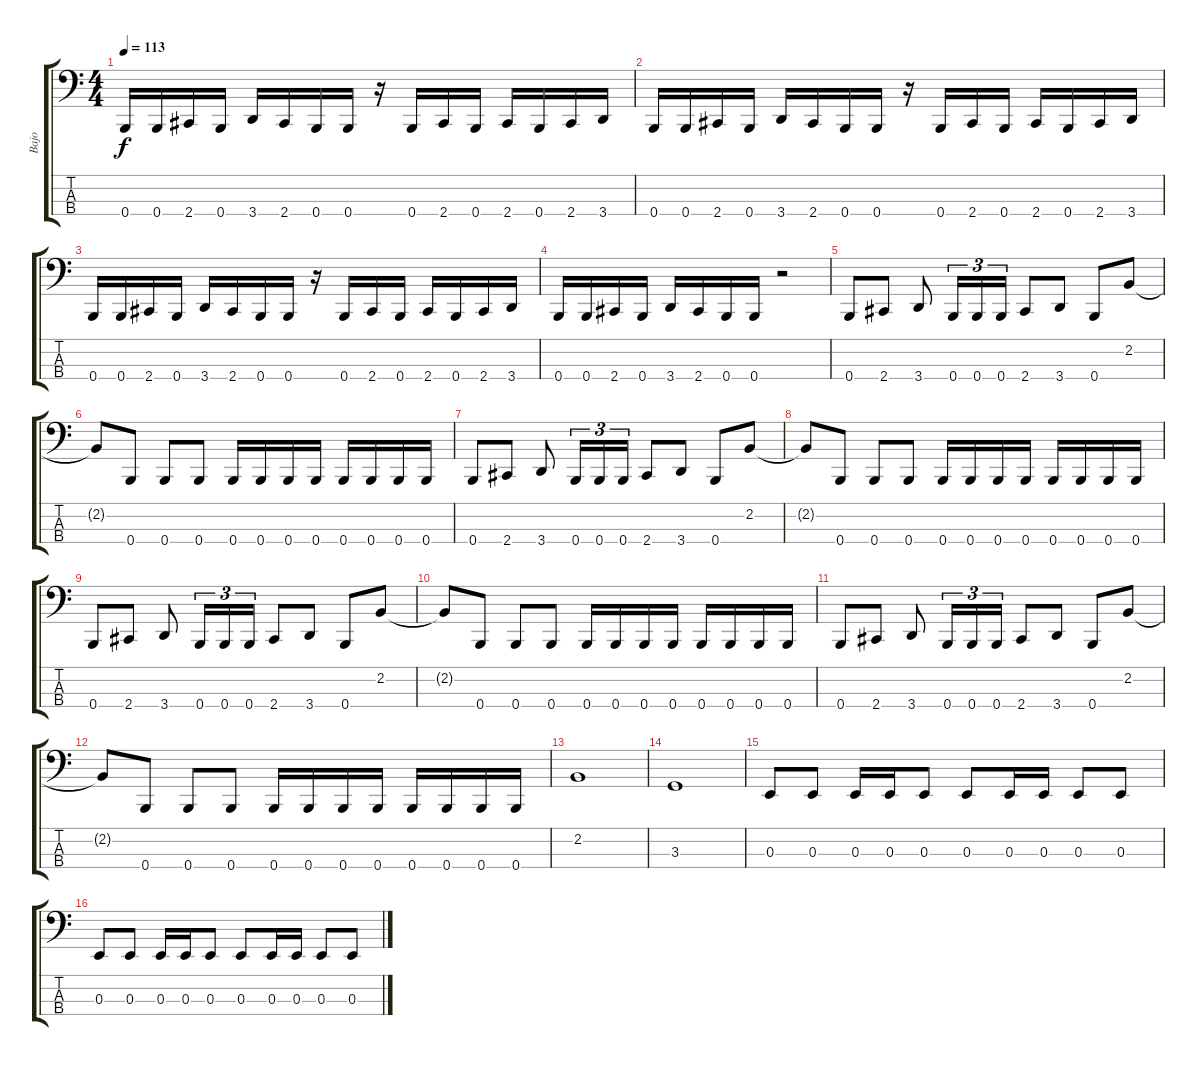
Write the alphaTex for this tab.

\track ("Bajo" "Bajo") {instrument electricbassfinger}
\staff {score tabs}
\tuning (D2 A1 E1 B0) {hide}
\ts (4 4)
\tempo 113
\clef f4
\ks c
0.4.16{dy f} 0.4.16 2.4.16 0.4.16 3.4.16 2.4.16 0.4.16 0.4.16 r.16 0.4.16 2.4.16 0.4.16 2.4.16 0.4.16 2.4.16 3.4.16 |
0.4.16 0.4.16 2.4.16 0.4.16 3.4.16 2.4.16 0.4.16 0.4.16 r.16 0.4.16 2.4.16 0.4.16 2.4.16 0.4.16 2.4.16 3.4.16 |
0.4.16 0.4.16 2.4.16 0.4.16 3.4.16 2.4.16 0.4.16 0.4.16 r.16 0.4.16 2.4.16 0.4.16 2.4.16 0.4.16 2.4.16 3.4.16 |
0.4.16 0.4.16 2.4.16 0.4.16 3.4.16 2.4.16 0.4.16 0.4.16 r.2 |
0.4.8 2.4.8 3.4.8 0.4.16{tu (3 2)} 0.4.16{tu (3 2)} 0.4.16{tu (3 2)} 2.4.8 3.4.8 0.4.8 2.2.8 |
2.2{t}.8 0.4.8 0.4.8 0.4.8 0.4.16 0.4.16 0.4.16 0.4.16 0.4.16 0.4.16 0.4.16 0.4.16 |
0.4.8 2.4.8 3.4.8 0.4.16{tu (3 2)} 0.4.16{tu (3 2)} 0.4.16{tu (3 2)} 2.4.8 3.4.8 0.4.8 2.2.8 |
2.2{t}.8 0.4.8 0.4.8 0.4.8 0.4.16 0.4.16 0.4.16 0.4.16 0.4.16 0.4.16 0.4.16 0.4.16 |
0.4.8 2.4.8 3.4.8 0.4.16{tu (3 2)} 0.4.16{tu (3 2)} 0.4.16{tu (3 2)} 2.4.8 3.4.8 0.4.8 2.2.8 |
2.2{t}.8 0.4.8 0.4.8 0.4.8 0.4.16 0.4.16 0.4.16 0.4.16 0.4.16 0.4.16 0.4.16 0.4.16 |
0.4.8 2.4.8 3.4.8 0.4.16{tu (3 2)} 0.4.16{tu (3 2)} 0.4.16{tu (3 2)} 2.4.8 3.4.8 0.4.8 2.2.8 |
2.2{t}.8 0.4.8 0.4.8 0.4.8 0.4.16 0.4.16 0.4.16 0.4.16 0.4.16 0.4.16 0.4.16 0.4.16 |
2.2.1 |
3.3.1 |
0.3.8 0.3.8 0.3.16 0.3.16 0.3.8 0.3.8 0.3.16 0.3.16 0.3.8 0.3.8 |
0.3.8 0.3.8 0.3.16 0.3.16 0.3.8 0.3.8 0.3.16 0.3.16 0.3.8 0.3.8
